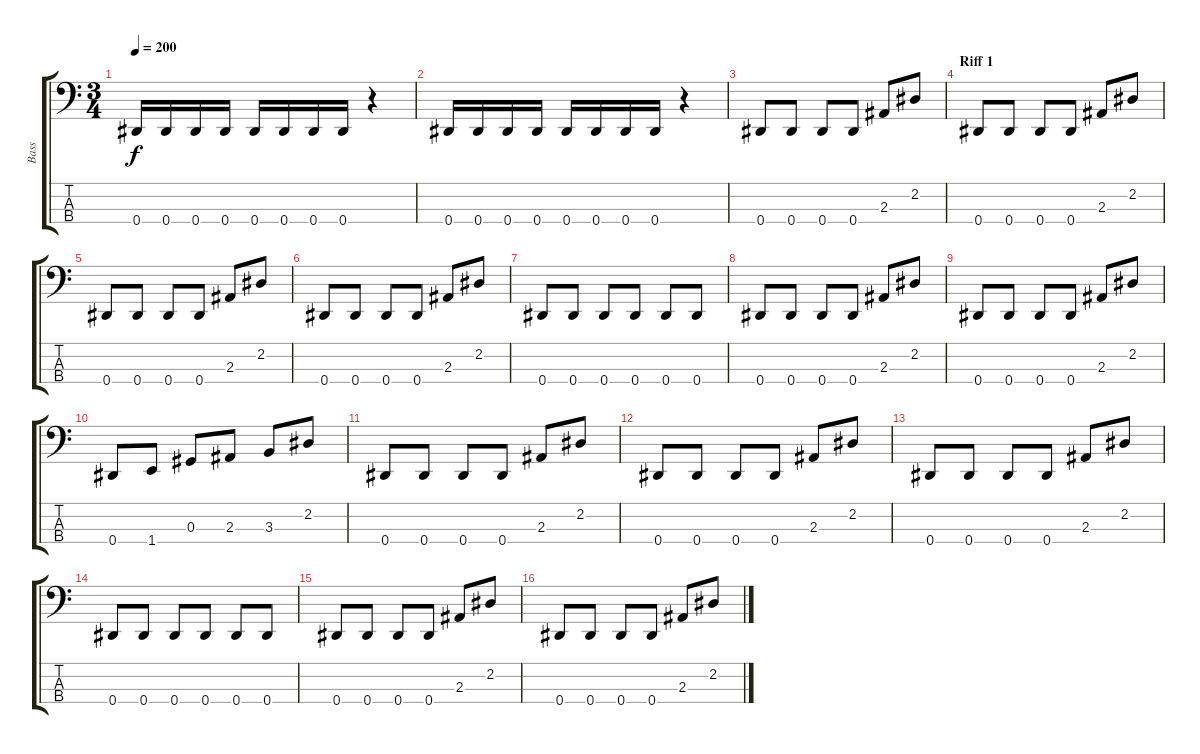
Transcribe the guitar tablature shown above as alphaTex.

\track ("Bass" "Bass") {instrument electricbasspick}
\staff {score tabs}
\tuning (Gb2 Db2 Ab1 Eb1) {hide}
\ts (3 4)
\tempo 200
\clef f4
\ks c
0.4.16{dy f} 0.4.16 0.4.16 0.4.16 0.4.16 0.4.16 0.4.16 0.4.16 r.4 |
0.4.16 0.4.16 0.4.16 0.4.16 0.4.16 0.4.16 0.4.16 0.4.16 r.4 |
0.4.8 0.4.8 0.4.8 0.4.8 2.3.8 2.2.8 |
\section ("" "Riff 1")
0.4.8 0.4.8 0.4.8 0.4.8 2.3.8 2.2.8 |
0.4.8 0.4.8 0.4.8 0.4.8 2.3.8 2.2.8 |
0.4.8 0.4.8 0.4.8 0.4.8 2.3.8 2.2.8 |
0.4.8 0.4.8 0.4.8 0.4.8 0.4.8 0.4.8 |
0.4.8 0.4.8 0.4.8 0.4.8 2.3.8 2.2.8 |
0.4.8 0.4.8 0.4.8 0.4.8 2.3.8 2.2.8 |
0.4.8 1.4.8 0.3.8 2.3.8 3.3.8 2.2.8 |
0.4.8 0.4.8 0.4.8 0.4.8 2.3.8 2.2.8 |
0.4.8 0.4.8 0.4.8 0.4.8 2.3.8 2.2.8 |
0.4.8 0.4.8 0.4.8 0.4.8 2.3.8 2.2.8 |
0.4.8 0.4.8 0.4.8 0.4.8 0.4.8 0.4.8 |
0.4.8 0.4.8 0.4.8 0.4.8 2.3.8 2.2.8 |
0.4.8 0.4.8 0.4.8 0.4.8 2.3.8 2.2.8
